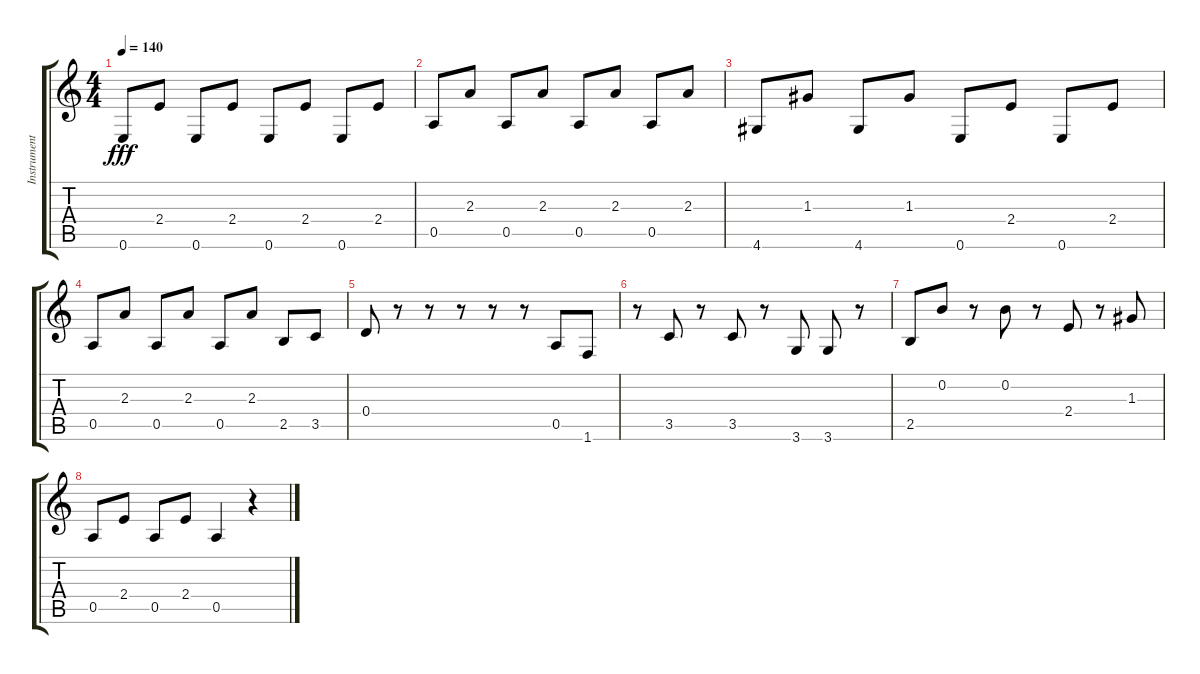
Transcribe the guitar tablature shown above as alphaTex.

\track ("Instrument5" "Instrument") {instrument acousticbass}
\staff {score tabs}
\tuning (E4 B3 G3 D3 A2 E2) {hide}
\ts (4 4)
\tempo 140
\clef g2
\ks c
0.6.8{dy fff} 2.4.8 0.6.8 2.4.8 0.6.8 2.4.8 0.6.8 2.4.8 |
0.5.8 2.3.8 0.5.8 2.3.8 0.5.8 2.3.8 0.5.8 2.3.8 |
4.6.8 1.3.8 4.6.8 1.3.8 0.6.8 2.4.8 0.6.8 2.4.8 |
0.5.8 2.3.8 0.5.8 2.3.8 0.5.8 2.3.8 2.5.8 3.5.8 |
0.4.8 r.8 r.8 r.8 r.8 r.8 0.5.8 1.6.8 |
r.8 3.5.8 r.8 3.5.8 r.8 3.6.8 3.6.8 r.8 |
2.5.8 0.2.8 r.8 0.2.8 r.8 2.4.8 r.8 1.3.8 |
0.5.8 2.4.8 0.5.8 2.4.8 0.5.4 r.4
